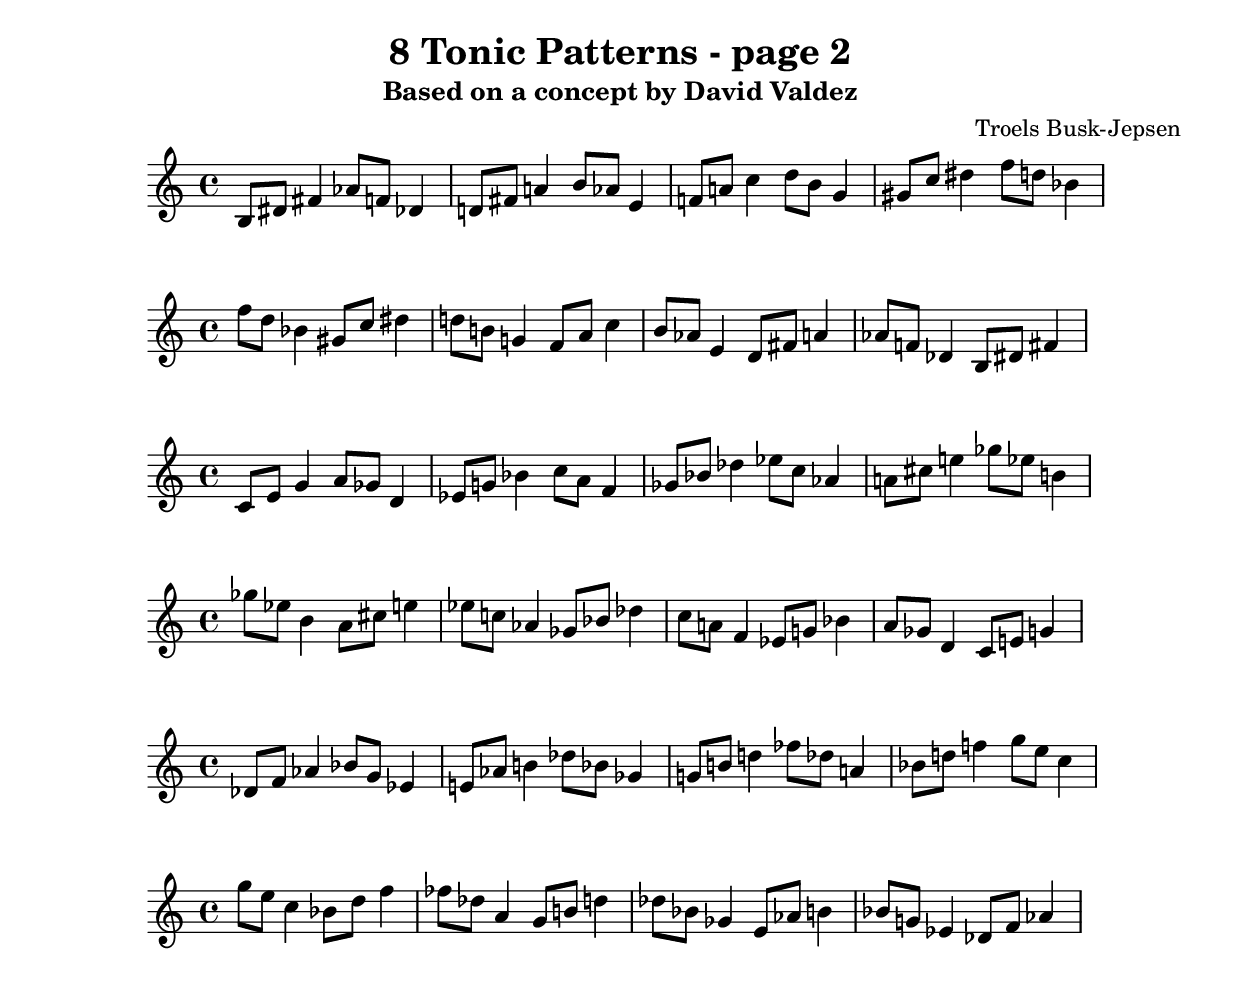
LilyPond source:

% template.erb
\header {
  \version "2.24.2"
  title = "8 Tonic Patterns - page 2"

  subtitle = "Based on a concept by David Valdez"
  composer = "Troels Busk-Jepsen"
}

#(define (naturalize-pitch p)
   (let ((o (ly:pitch-octave p))
         (a (* 4 (ly:pitch-alteration p)))
         ;; alteration, a, in quarter tone steps,
         ;; for historical reasons
         (n (ly:pitch-notename p)))
     (cond
      ((and (> a 1) (or (eqv? n 6) (eqv? n 2)))
       (set! a (- a 2))
       (set! n (+ n 1)))
      ((and (< a -1) (or (eqv? n 0) (eqv? n 3)))
       (set! a (+ a 2))
       (set! n (- n 1))))
     (cond
      ((> a 2) (set! a (- a 4)) (set! n (+ n 1)))
      ((< a -2) (set! a (+ a 4)) (set! n (- n 1))))
     (if (< n 0) (begin (set! o (- o 1)) (set! n (+ n 7))))
     (if (> n 6) (begin (set! o (+ o 1)) (set! n (- n 7))))
     (ly:make-pitch o n (/ a 4))))

#(define (naturalize music)
   (let ((es (ly:music-property music 'elements))
         (e (ly:music-property music 'element))
         (p (ly:music-property music 'pitch)))
     (if (pair? es)
         (ly:music-set-property!
          music 'elements
          (map naturalize es)))
     (if (ly:music? e)
         (ly:music-set-property!
          music 'element
          (naturalize e)))
     (if (ly:pitch? p)
         (begin
           (set! p (naturalize-pitch p))
           (ly:music-set-property! music 'pitch p)))
     music))

naturalizeMusic =
#(define-music-function (m)
   (ly:music?)
   (naturalize m))


pattern = \relative { b 8 dis fis 4 as 8 f des 4 }
compoundLine = {
  \transpose c c  { \pattern }
  \transpose c es   { \pattern }
  \transpose c ges  { \pattern }
  \transpose c a    { \pattern }
}

\score {
    \new Staff {
        \include "style_staff.ly"
        \compoundLine \break
    }
}


descending_pattern = \relative { as 8 f des 4 b 8 dis fis 4 }
compoundLine = {
  \transpose c a'     { \descending_pattern }
  \transpose c ges'   { \descending_pattern }
  \transpose c es'    { \descending_pattern }
  \transpose c c'     { \descending_pattern }
}

\score {
    \new Staff {
        \include "style_staff.ly"
        \compoundLine \break
    }
}


pattern = \transpose b c' \pattern
compoundLine = {
  \transpose c c  { \pattern }
  \transpose c es   { \pattern }
  \transpose c ges  { \pattern }
  \transpose c a    { \pattern }
}

\score {
    \new Staff {
        \include "style_staff.ly"
        \compoundLine \break
    }
}


descending_pattern = \transpose b c' \descending_pattern
compoundLine = {
  \transpose c a'     { \descending_pattern }
  \transpose c ges'   { \descending_pattern }
  \transpose c es'    { \descending_pattern }
  \transpose c c'     { \descending_pattern }
}

\score {
    \new Staff {
        \include "style_staff.ly"
        \compoundLine \break
    }
}


pattern = \transpose c des \pattern
compoundLine = {
  \transpose c c  { \pattern }
  \transpose c es   { \pattern }
  \transpose c ges  { \pattern }
  \transpose c a    { \pattern }
}

\score {
    \new Staff {
        \include "style_staff.ly"
        \compoundLine \break
    }
}


descending_pattern = \transpose c des \descending_pattern
compoundLine = {
  \transpose c a'     { \descending_pattern }
  \transpose c ges'   { \descending_pattern }
  \transpose c es'    { \descending_pattern }
  \transpose c c'     { \descending_pattern }
}

\score {
    \new Staff {
        \include "style_staff.ly"
        \compoundLine \break
    }
}


\layout {
}
\midi{}
